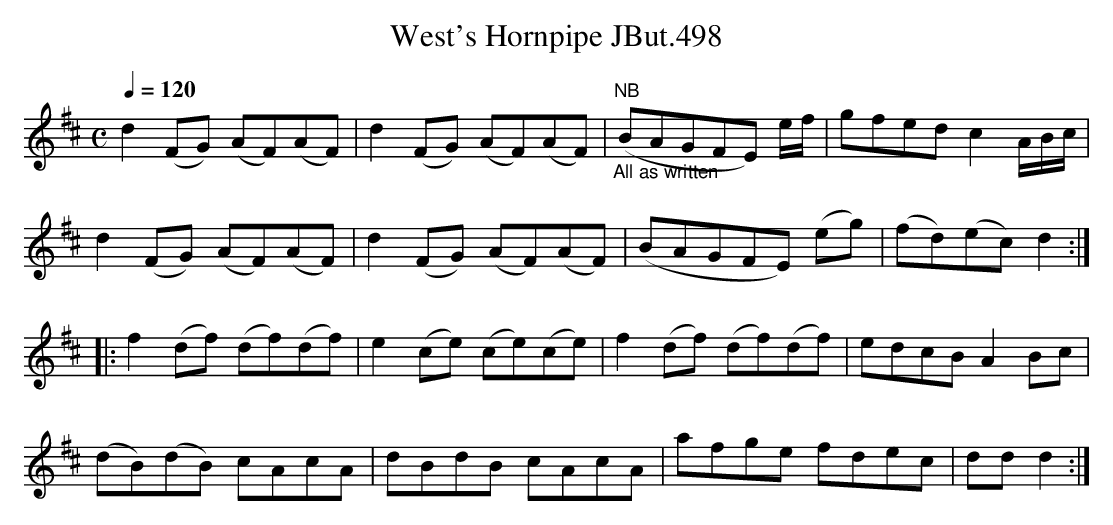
X:1
T:West's Hornpipe JBut.498
M:C
L:1/8
Q:1/4=120
K:D
d2(FG) (AF)(AF)|d2(FG) (AF)(AF)|"NB""_All as written"(BAGFE) e/f/|gtfedc2 A/B/c/|
d2(FG) (AF)(AF)|d2(FG) (AF)(AF)|(BAGFE) (eg)|(fd)(ec)d2:|
|:f2 (df) (df)(df)|e2 (ce) (ce)(ce)|f2 (df) (df)(df)|edcBA2Bc|
(dB)(dB) cAcA|dBdB cAcA|afge fdec|ddd2:|
